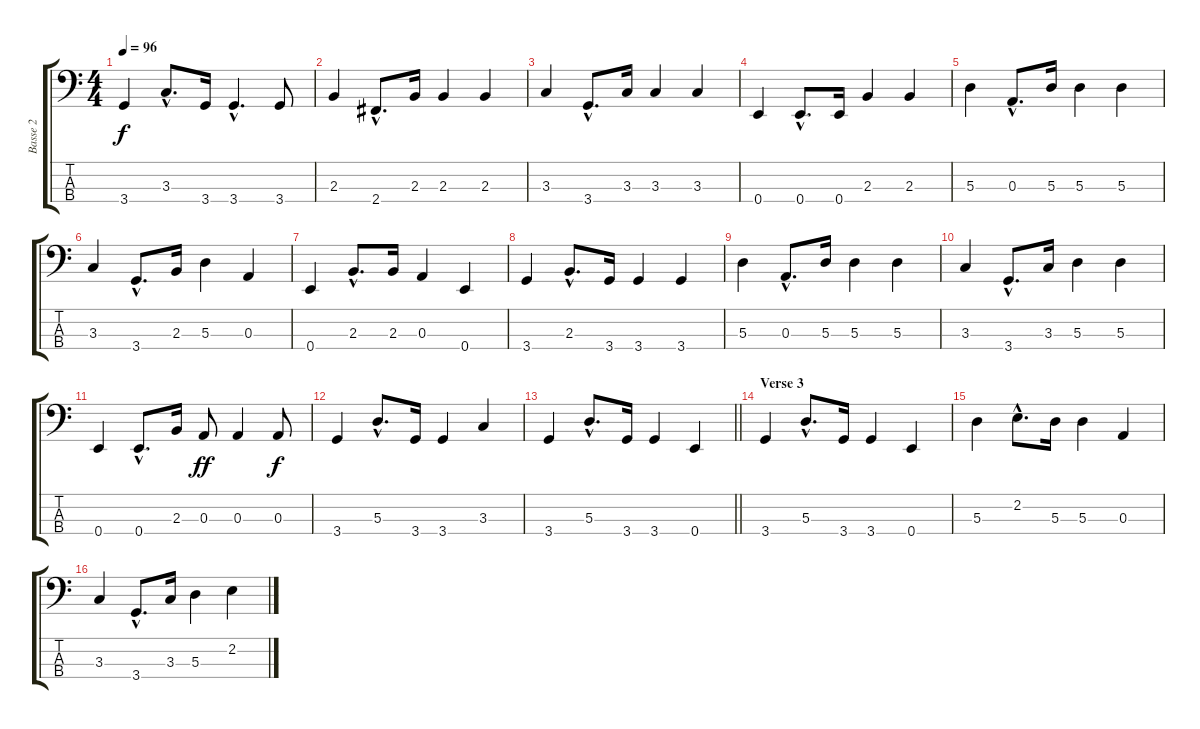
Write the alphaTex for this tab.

\track ("Basse 2" "Basse 2") {instrument fretlessbass}
\staff {score tabs}
\tuning (G2 D2 A1 E1) {hide}
\ts (4 4)
\tempo 96
\clef f4
\ks c
3.4.4{dy f} 3.3{hac}.8{d} 3.4.16 3.4{hac}.4{d} 3.4.8 |
2.3.4 2.4{hac}.8{d} 2.3.16 2.3.4 2.3.4 |
3.3.4 3.4{hac}.8{d} 3.3.16 3.3.4 3.3.4 |
0.4.4 0.4{hac}.8{d} 0.4.16 2.3.4 2.3.4 |
5.3.4 0.3{hac}.8{d} 5.3.16 5.3.4 5.3.4 |
3.3.4 3.4{hac}.8{d} 2.3.16 5.3.4 0.3.4 |
0.4.4 2.3{hac}.8{d} 2.3.16 0.3.4 0.4.4 |
3.4.4 2.3{hac}.8{d} 3.4.16 3.4.4 3.4.4 |
5.3.4 0.3{hac}.8{d} 5.3.16 5.3.4 5.3.4 |
3.3.4 3.4{hac}.8{d} 3.3.16 5.3.4 5.3.4 |
0.4.4 0.4{hac}.8{d} 2.3.16 0.3.8{dy ff} 0.3.4 0.3.8{dy f} |
3.4.4 5.3{hac}.8{d} 3.4.16 3.4.4 3.3.4 |
\barLineRight lightlight
3.4.4 5.3{hac}.8{d} 3.4.16 3.4.4 0.4.4 |
\section ("" "Verse 3")
3.4.4 5.3{hac}.8{d} 3.4.16 3.4.4 0.4.4 |
5.3.4 2.2{hac}.8{d} 5.3.16 5.3.4 0.3.4 |
3.3.4 3.4{hac}.8{d} 3.3.16 5.3.4 2.2.4
